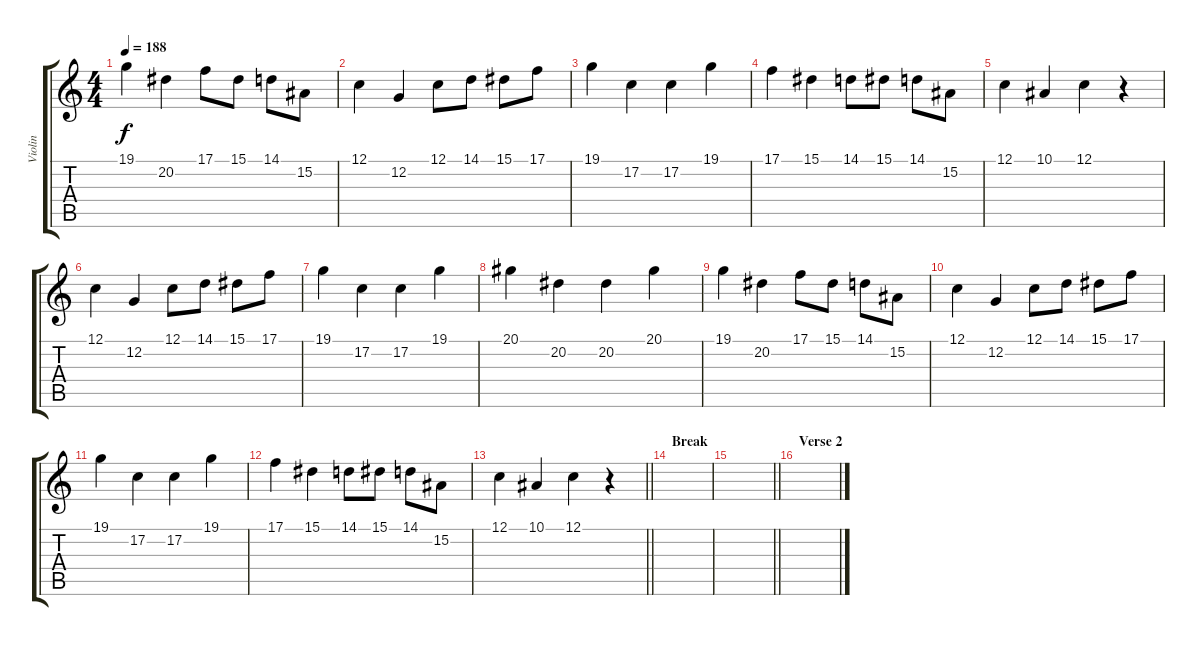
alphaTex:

\track ("Violin" "Violin") {instrument fiddle}
\staff {score tabs}
\tuning (C4 G3 Eb3 Bb2 F2 C2) {hide}
\ts (4 4)
\tempo 188
\clef g2
\ks c
19.1.4{dy f} 20.2.4 17.1.8 15.1.8 14.1.8 15.2.8 |
12.1.4 12.2.4 12.1.8 14.1.8 15.1.8 17.1.8 |
19.1.4 17.2.4 17.2.4 19.1.4 |
17.1.4 15.1.4 14.1.8 15.1.8 14.1.8 15.2.8 |
12.1.4 10.1.4 12.1.4 r.4 |
12.1.4 12.2.4 12.1.8 14.1.8 15.1.8 17.1.8 |
19.1.4 17.2.4 17.2.4 19.1.4 |
20.1.4 20.2.4 20.2.4 20.1.4 |
19.1.4 20.2.4 17.1.8 15.1.8 14.1.8 15.2.8 |
12.1.4 12.2.4 12.1.8 14.1.8 15.1.8 17.1.8 |
19.1.4 17.2.4 17.2.4 19.1.4 |
17.1.4 15.1.4 14.1.8 15.1.8 14.1.8 15.2.8 |
\barLineRight lightlight
12.1.4 10.1.4 12.1.4 r.4 |
\section ("" "Break")
|
\barLineRight lightlight
|
\section ("" "Verse 2")
